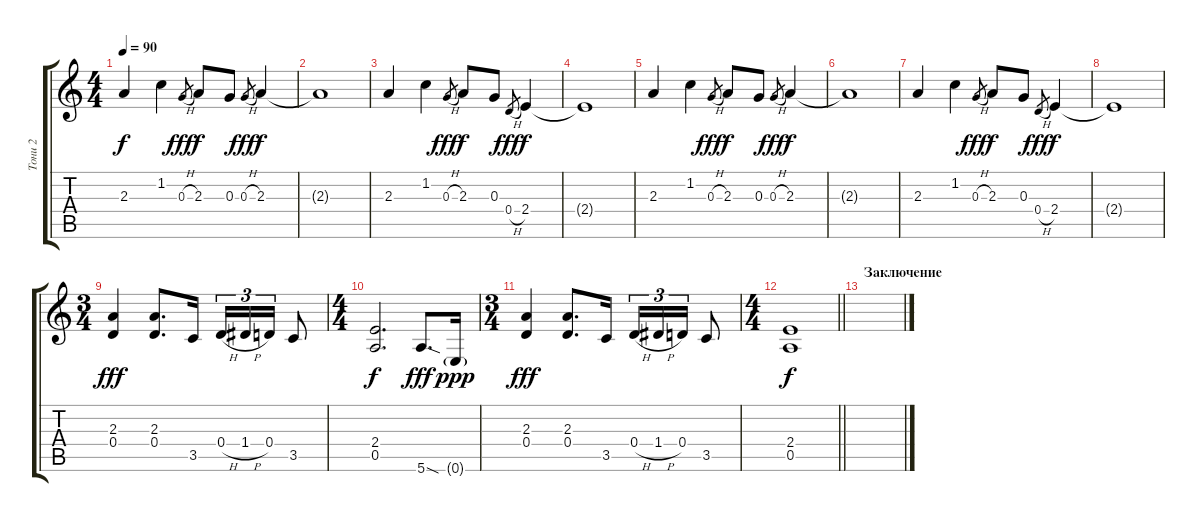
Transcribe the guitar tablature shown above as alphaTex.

\track ("Тони 2" "Тони 2") {instrument overdrivenguitar}
\staff {score tabs}
\tuning (E4 B3 G3 D3 A2 E2) {hide}
\ts (4 4)
\tempo 90
\clef g2
\ks c
2.3.4{dy f} 1.2.4 0.3{h}.8{gr dy fff} 2.3.8{dy f} 0.3.8 0.3{h}.8{gr dy fff} 2.3.4{dy f} |
2.3{t}.1 |
2.3.4 1.2.4 0.3{h}.8{gr dy fff} 2.3.8{dy f} 0.3.8 0.4{h}.8{gr dy fff} 2.4.4{dy f} |
2.4{t}.1 |
2.3.4 1.2.4 0.3{h}.8{gr dy fff} 2.3.8{dy f} 0.3.8 0.3{h}.8{gr dy fff} 2.3.4{dy f} |
2.3{t}.1 |
2.3.4 1.2.4 0.3{h}.8{gr dy fff} 2.3.8{dy f} 0.3.8 0.4{h}.8{gr dy fff} 2.4.4{dy f} |
2.4{t}.1 |
\ts (3 4)
(2.3 0.4).4{dy fff} (2.3 0.4).8{d} 3.5.16 0.4{h}.16{tu (3 2)} 1.4{h}.16{tu (3 2)} 0.4.16{tu (3 2)} 3.5.8 |
\ts (4 4)
(2.4 0.5).2{d dy f} 5.6{sod}.8{d dy fff} 0.6{g}.16{dy ppp} |
\ts (3 4)
(2.3 0.4).4{dy fff} (2.3 0.4).8{d} 3.5.16 0.4{h}.16{tu (3 2)} 1.4{h}.16{tu (3 2)} 0.4.16{tu (3 2)} 3.5.8 |
\ts (4 4)
\barLineRight lightlight
(2.4 0.5).1{dy f} |
\section ("" "Заключение")
